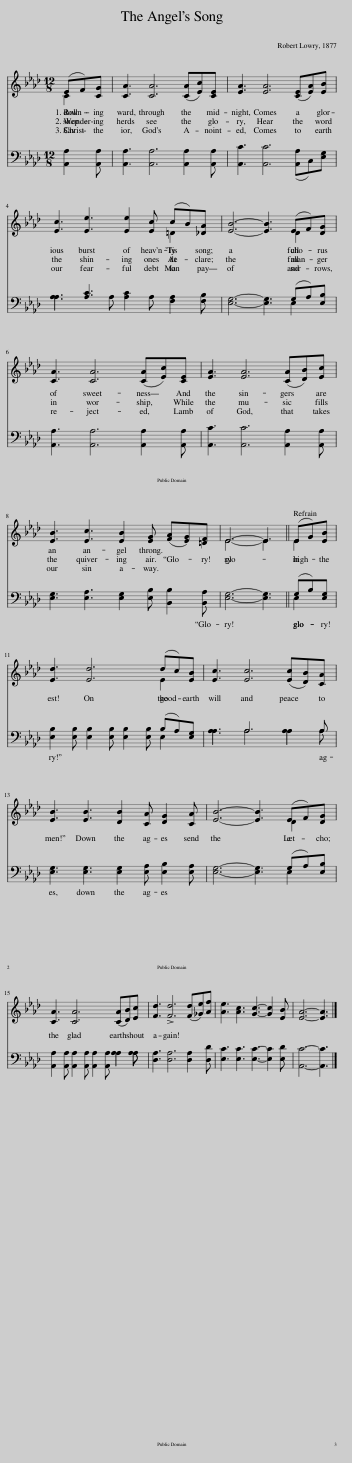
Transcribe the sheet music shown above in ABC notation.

X:1
%%score ( 1 2 ) ( 3 4 )
L:1/8
M:12/8
I:linebreak $
K:Ab
V:1 treble
V:2 treble
V:3 bass
V:4 bass
V:1
 (EF)[CG] | [CA]3 [CA]6 ([CA][Ec])[CE] | [EA]3 [EA]6 ([CE][EA])[EB] |$ [Ec]3 [Ee]3 [Ee]2 [Ec] (cB)[_DA] | [EB]6- [EB]3 (EF)[DG] |$ %5
 [CA]3 [CA]6 ([CA][Ec])[CE] | [EA]3 [EA]6 ([CA][DB])[Ec] |$ [EB]3 [Ec]3 [EB]2 [EG] ([FA][EG])[=DF] | E6- E3 || (EG)[EB] |$ %10
 [Ed]3 [Ed]6 (dc)[EB] | [Ec]3 [Ec]6 ([Ec][DB])[CA] |$ [EB]3 [EB]3 [DB]2 [CA] [DG]2 [CA] | [EB]6- [EB]3 (EF)[DG] |$ [CA]3 [CA]6 ([CA][DB])[Ec] | %15
 [Fd]3 !>![Fd]6 ([Fd][_Ge])[Af] | [Ae]3 [Ac]3 [Gc]3- [Gc]2 [EB] | [EA]6- [EA]3 |] %18
V:2
 C2 x | x12 | x12 |$ x9 =D2 x | x9 D2 x |$ %5
 x12 | x12 |$ x12 | E6- E3 || E2 x |$ %10
 x9 E2 x | x12 |$ x12 | x9 D2 x |$ x12 | %15
 x12 | x12 | x9 |] %18
V:3
 [A,,A,]2 [A,,A,] | [A,,A,]3 [A,,A,]6 [A,,A,]2 [A,,A,] | [A,,C]3 [A,,C]6 (A,,C,)[E,G,] |$ A,3 [A,C]3 [A,C]2 A, [F,A,]2 [F,B,] | [E,G,]6- [E,G,]3 (G,A,)[E,B,] |$ %5
 [A,,A,]3 [A,,A,]6 [A,,A,]2 [A,,A,] | [A,,C]3 [A,,C]6 [A,,A,]2 [A,,A,] |$ [E,G,]3 [E,A,]3 [E,G,]2 [E,B,] [B,,B,]2 [B,,A,] | [E,G,]6- [E,G,]3 || (G,B,)[E,G,] |$ %10
 [E,B,]2 [E,B,] [E,B,]2 [E,B,] [E,B,]2 [E,B,] (B,A,)[E,G,] | A,3 A,6 A,2 A, |$ [E,G,]3 [E,G,]3 [E,G,]2 [E,A,] [E,B,]2 [E,A,] | [E,G,]6- [E,G,]3 (G,A,)[E,B,] |$ [A,,A,]2 [A,,A,] [A,,A,]2 [A,,A,] [A,,A,]2 [A,,A,] A,2 A, | %15
 [D,A,]3 [D,A,]6 [D,A,]2 [D,D] | [E,C]3 [E,C]3 [E,C]3- [E,C]2 [E,D] | [A,,C]6- [A,,C]3 |] %18
V:4
 x3 | x12 | x9 A,2 x |$ A,3 x2 A, x6 | x9 E,2 x |$ %5
 x12 | x12 |$ x12 | x9 || E,2 x |$ %10
 x9 E,2 x | A,3 A,6 A,2 A, |$ x12 | x9 E,2 x |$ x9 A,2 A, | %15
 x12 | x12 | x9 |] %18
